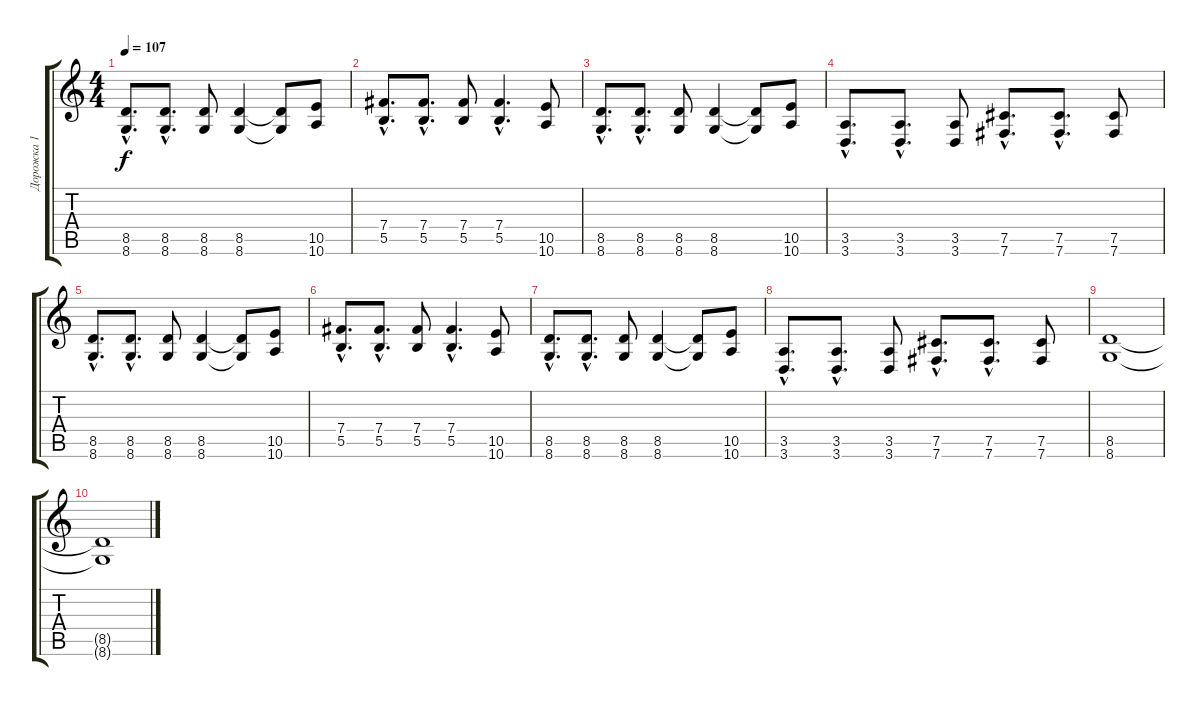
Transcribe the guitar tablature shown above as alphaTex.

\track ("Дорожка 1" "Дорожка 1") {instrument distortionguitar}
\staff {score tabs}
\tuning (Db4 Ab3 E3 B2 Gb2 B1) {hide}
\ts (4 4)
\tempo 107
\clef g2
\ks c
(8.5{hac} 8.6{hac}).8{d dy f} (8.5{hac} 8.6{hac}).8{d} (8.5 8.6).8 (8.5 8.6).4 (8.5{t} 8.6{t}).8 (10.5 10.6).8 |
(7.4{hac} 5.5{hac}).8{d} (7.4{hac} 5.5{hac}).8{d} (7.4 5.5).8 (7.4{hac} 5.5{hac}).4{d} (10.5 10.6).8 |
(8.5{hac} 8.6{hac}).8{d} (8.5{hac} 8.6{hac}).8{d} (8.5 8.6).8 (8.5 8.6).4 (8.5{t} 8.6{t}).8 (10.5 10.6).8 |
(3.5{hac} 3.6{hac}).8{d} (3.5{hac} 3.6{hac}).8{d} (3.5 3.6).8 (7.5{hac} 7.6{hac}).8{d} (7.5{hac} 7.6{hac}).8{d} (7.5 7.6).8 |
(8.5{hac} 8.6{hac}).8{d} (8.5{hac} 8.6{hac}).8{d} (8.5 8.6).8 (8.5 8.6).4 (8.5{t} 8.6{t}).8 (10.5 10.6).8 |
(7.4{hac} 5.5{hac}).8{d} (7.4{hac} 5.5{hac}).8{d} (7.4 5.5).8 (7.4{hac} 5.5{hac}).4{d} (10.5 10.6).8 |
(8.5{hac} 8.6{hac}).8{d} (8.5{hac} 8.6{hac}).8{d} (8.5 8.6).8 (8.5 8.6).4 (8.5{t} 8.6{t}).8 (10.5 10.6).8 |
(3.5{hac} 3.6{hac}).8{d} (3.5{hac} 3.6{hac}).8{d} (3.5 3.6).8 (7.5{hac} 7.6{hac}).8{d} (7.5{hac} 7.6{hac}).8{d} (7.5 7.6).8 |
(8.5 8.6).1 |
(8.5{t} 8.6{t}).1
